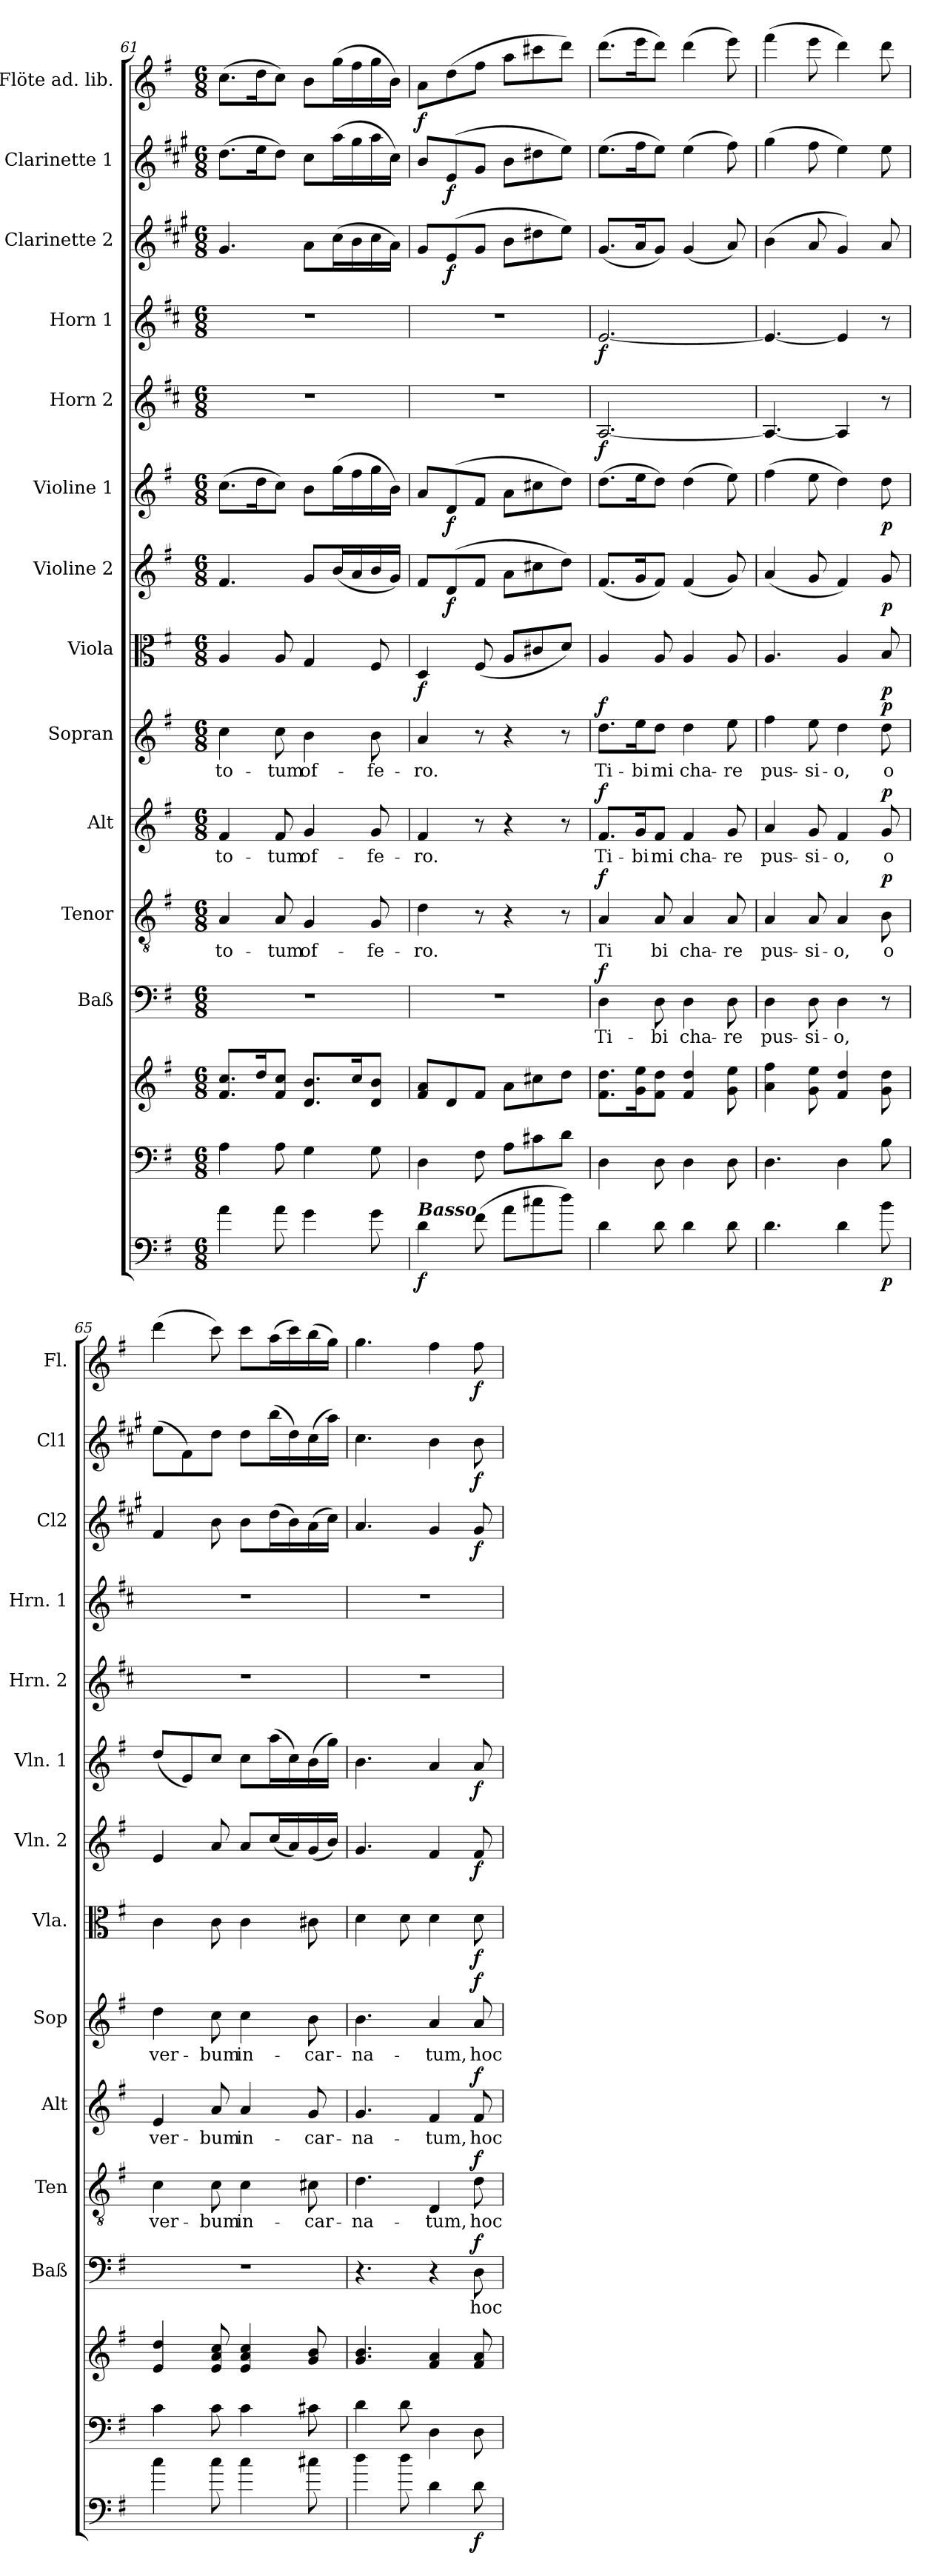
**kern	**dynam	**kern	**kern	**kern	**text	**dynam	**kern	**text	**dynam	**kern	**text	**dynam	**kern	**text	**dynam	**kern	**dynam	**kern	**dynam	**kern	**dynam	**kern	**dynam	**kern	**dynam	**kern	**dynam	**kern	**dynam	**kern	**dynam
*part14	*part14	*part13	*part13	*part12	*part12	*part12	*part11	*part11	*part11	*part10	*part10	*part10	*part9	*part9	*part9	*part8	*part8	*part7	*part7	*part6	*part6	*part5	*part5	*part4	*part4	*part3	*part3	*part2	*part2	*part1	*part1
*staff15	*staff15	*staff14	*staff13	*staff12	*staff12	*staff12	*staff11	*staff11	*staff11	*staff10	*staff10	*staff10	*staff9	*staff9	*staff9	*staff8	*staff8	*staff7	*staff7	*staff6	*staff6	*staff5	*staff5	*staff4	*staff4	*staff3	*staff3	*staff2	*staff2	*staff1	*staff1
*	*	*	*	*I"Baß	*	*	*I"Tenor	*	*	*I"Alt	*	*	*I"Sopran	*	*	*I"Viola	*	*I"Violine 2	*	*I"Violine 1	*	*I"Horn 2	*	*I"Horn 1	*	*I"Clarinette 2	*	*I"Clarinette 1	*	*I"Flöte ad. lib.	*
*	*	*	*	*I'Baß	*	*	*I'Ten	*	*	*I'Alt	*	*	*I'Sop	*	*	*I'Vla.	*	*I'Vln. 2	*	*I'Vln. 1	*	*I'Hrn. 2	*	*I'Hrn. 1	*	*I'Cl2	*	*I'Cl1	*	*I'Fl.	*
*clefF4	*	*clefF4	*clefG2	*clefF4	*	*	*clefGv2	*	*	*clefG2	*	*	*clefG2	*	*	*clefC3	*	*clefG2	*	*clefG2	*	*clefG2	*	*clefG2	*	*clefG2	*	*clefG2	*	*clefG2	*
*ITrd7c12	*	*	*	*	*	*	*	*	*	*	*	*	*	*	*	*	*	*	*	*	*	*ITrd4c7	*	*ITrd4c7	*	*ITrd1c2	*	*ITrd1c2	*	*	*
*k[f#]	*	*k[f#]	*k[f#]	*k[f#]	*	*	*k[f#]	*	*	*k[f#]	*	*	*k[f#]	*	*	*k[f#]	*	*k[f#]	*	*k[f#]	*	*k[f#]	*	*k[f#]	*	*k[f#]	*	*k[f#]	*	*k[f#]	*
*G:	*	*G:	*G:	*G:	*	*	*G:	*	*	*G:	*	*	*G:	*	*	*G:	*	*G:	*	*G:	*	*G:	*	*G:	*	*G:	*	*G:	*	*G:	*
*M6/8	*	*M6/8	*M6/8	*M6/8	*	*	*M6/8	*	*	*M6/8	*	*	*M6/8	*	*	*M6/8	*	*M6/8	*	*M6/8	*	*M6/8	*	*M6/8	*	*M6/8	*	*M6/8	*	*M6/8	*
=61	=61	=61	=61	=61	=61	=61	=61	=61	=61	=61	=61	=61	=61	=61	=61	=61	=61	=61	=61	=61	=61	=61	=61	=61	=61	=61	=61	=61	=61	=61	=61
!	!	!	!	!	!	!	!	!LO:LY:b	!	!	!LO:LY:b	!	!	!LO:LY:b	!	!	!	!	!	!	!	!	!	!	!	!	!	!	!	!	!
4A\	.	4A\	8.f#/ 8.cc/L	2.r	.	.	4A/	to-	.	4f#/	to-	.	4cc\	to-	.	4A/	.	4.f#/	.	(>8.cc\L	.	2.r	.	2.r	.	4.f#/	.	(>8.cc\L	.	(>8.cc\L	.
.	.	.	16dd/k	.	.	.	.	.	.	.	.	.	.	.	.	.	.	.	.	16dd\k	.	.	.	.	.	.	.	16dd\k	.	16dd\k	.
!	!	!	!	!	!	!	!	!LO:LY:b	!	!	!LO:LY:b	!	!	!LO:LY:b	!	!	!	!	!	!	!	!	!	!	!	!	!	!	!	!	!
8A\	.	8A\	8f#/ 8cc/J	.	.	.	8A/	-tum	.	8f#/	-tum	.	8cc\	-tum	.	8A/	.	.	.	8cc\J)	.	.	.	.	.	.	.	8cc\J)	.	8cc\J)	.
!	!	!	!	!	!	!	!	!LO:LY:b	!	!	!LO:LY:b	!	!	!LO:LY:b	!	!	!	!	!	!	!	!	!	!	!	!	!	!	!	!	!
4G\	.	4G\	8.d/ 8.b/L	.	.	.	4G/	of-	.	4g/	of-	.	4b\	of-	.	4G/	.	8g/L	.	8b\L	.	.	.	.	.	8g\L	.	8b\L	.	8b\L	.
.	.	.	.	.	.	.	.	.	.	.	.	.	.	.	.	.	.	(<16b/L	.	(>16gg\L	.	.	.	.	.	(>16b\L	.	(>16gg\L	.	(>16gg\L	.
.	.	.	16cc/k	.	.	.	.	.	.	.	.	.	.	.	.	.	.	16a/	.	16ff#\	.	.	.	.	.	16a\	.	16ff#\	.	16ff#\	.
!	!	!	!	!	!	!	!	!LO:LY:b	!	!	!LO:LY:b	!	!	!LO:LY:b	!	!	!	!	!	!	!	!	!	!	!	!	!	!	!	!	!
8G\	.	8G\	8d/ 8b/J	.	.	.	8G/	-fe-	.	8g/	-fe-	.	8b\	-fe-	.	8F#/	.	16b/	.	16gg\	.	.	.	.	.	16b\	.	16gg\	.	16gg\	.
.	.	.	.	.	.	.	.	.	.	.	.	.	.	.	.	.	.	16g/JJ)	.	16b\JJ)	.	.	.	.	.	16g\JJ)	.	16b\JJ)	.	16b\JJ)	.
=62	=62	=62	=62	=62	=62	=62	=62	=62	=62	=62	=62	=62	=62	=62	=62	=62	=62	=62	=62	=62	=62	=62	=62	=62	=62	=62	=62	=62	=62	=62	=62
!LO:TX:a:Bi:t=Basso	!	!	!	!	!	!	!	!	!	!	!	!	!	!	!	!	!	!	!	!	!	!	!	!	!	!	!	!	!	!	!
!	!LO:DY:b	!	!	!	!	!	!	!LO:LY:b	!	!	!LO:LY:b	!	!	!LO:LY:b	!	!	!LO:DY:b	!	!	!	!	!	!	!	!	!	!	!	!	!	!LO:DY:b
4D\	f	4D\	8f#/ 8a/L	2.r	.	.	4d\	-ro.	.	4f#/	-ro.	.	4a/	-ro.	.	4D/	f	8f#/L	.	8a/L	.	2.r	.	2.r	.	8f#/L	.	8a/L	.	8a\L	f
!	!	!	!	!	!	!	!	!	!	!	!	!	!	!	!	!	!	!	!LO:DY:b	!	!LO:DY:b	!	!	!	!	!	!LO:DY:b	!	!LO:DY:b	!	!
.	.	.	8d/	.	.	.	.	.	.	.	.	.	.	.	.	.	.	(>8d/	f	(>8d/	f	.	.	.	.	(>8d/	f	(>8d/	f	(>8dd\	.
(>8F#\	.	8F#\	8f#/J	.	.	.	8r	.	.	8r	.	.	8r	.	.	(<8F#/	.	8f#/J	.	8f#/J	.	.	.	.	.	8f#/J	.	8f#/J	.	8ff#\J	.
8A\L	.	8A\L	8a\L	.	.	.	4r	.	.	4r	.	.	4r	.	.	8A/L	.	8a\L	.	8a\L	.	.	.	.	.	8a\L	.	8a\L	.	8aa\L	.
8c#X\	.	8c#X\	8cc#X\	.	.	.	.	.	.	.	.	.	.	.	.	8c#X/	.	8cc#X\	.	8cc#X\	.	.	.	.	.	8cc#X\	.	8cc#X\	.	8ccc#X\	.
8d\J)	.	8d\J	8dd\J	.	.	.	8r	.	.	8r	.	.	8r	.	.	8d/J)	.	8dd\J)	.	8dd\J)	.	.	.	.	.	8dd\J)	.	8dd\J)	.	8ddd\J)	.
=63	=63	=63	=63	=63	=63	=63	=63	=63	=63	=63	=63	=63	=63	=63	=63	=63	=63	=63	=63	=63	=63	=63	=63	=63	=63	=63	=63	=63	=63	=63	=63
!	!	!	!	!	!LO:LY:b	!LO:DY:a	!	!LO:LY:b	!LO:DY:a	!	!LO:LY:b	!LO:DY:a	!	!LO:LY:b	!LO:DY:a	!	!	!	!	!	!	!	!LO:DY:b	!	!LO:DY:b	!	!	!	!	!	!
4D\	.	4D\	8.f#\ 8.dd\L	4D\	Ti-	f	4A/	Ti	f	8.f#/L	Ti-	f	8.dd\L	Ti-	f	4A/	.	(<8.f#/L	.	(>8.dd\L	.	[2.D/	f	[2.A/	f	(<8.f#/L	.	(>8.dd\L	.	(>8.ddd\L	.
!	!	!	!	!	!	!	!	!	!	!	!LO:LY:b	!	!	!LO:LY:b	!	!	!	!	!	!	!	!	!	!	!	!	!	!	!	!	!
.	.	.	16g\ 16ee\k	.	.	.	.	.	.	16g/K	-bi	.	16ee\K	-bi	.	.	.	16g/k	.	16ee\k	.	.	.	.	.	16g/k	.	16ee\k	.	16eee\k	.
!	!	!	!	!	!LO:LY:b	!	!	!LO:LY:b	!	!	!LO:LY:b	!	!	!LO:LY:b	!	!	!	!	!	!	!	!	!	!	!	!	!	!	!	!	!
8D\	.	8D\	8f#\ 8dd\J	8D\	-bi	.	8A/	bi	.	8f#/J	mi	.	8dd\J	mi	.	8A/	.	8f#/J)	.	8dd\J)	.	.	.	.	.	8f#/J)	.	8dd\J)	.	8ddd\J)	.
!	!	!	!	!	!LO:LY:b	!	!	!LO:LY:b	!	!	!LO:LY:b	!	!	!LO:LY:b	!	!	!	!	!	!	!	!	!	!	!	!	!	!	!	!	!
4D\	.	4D\	4f#/ 4dd/	4D\	cha-	.	4A/	cha-	.	4f#/	cha-	.	4dd\	cha-	.	4A/	.	(<4f#/	.	(>4dd\	.	.	.	.	.	(<4f#/	.	(>4dd\	.	(>4ddd\	.
!	!	!	!	!	!LO:LY:b	!	!	!LO:LY:b	!	!	!LO:LY:b	!	!	!LO:LY:b	!	!	!	!	!	!	!	!	!	!	!	!	!	!	!	!	!
8D\	.	8D\	8g\ 8ee\	8D\	-re	.	8A/	-re	.	8g/	-re	.	8ee\	-re	.	8A/	.	8g/)	.	8ee\)	.	.	.	.	.	8g/)	.	8ee\)	.	8eee\)	.
!!LO:PB:g=z
=64	=64	=64	=64	=64	=64	=64	=64	=64	=64	=64	=64	=64	=64	=64	=64	=64	=64	=64	=64	=64	=64	=64	=64	=64	=64	=64	=64	=64	=64	=64	=64
!	!	!	!	!	!LO:LY:b	!	!	!LO:LY:b	!	!	!LO:LY:b	!	!	!LO:LY:b	!	!	!	!	!	!	!	!	!	!	!	!	!	!	!	!	!
4.D\	.	4.D\	4a\ 4ff#\	4D\	pus-	.	4A/	pus-	.	4a/	pus-	.	4ff#\	pus-	.	4.A/	.	(<4a/	.	(>4ff#\	.	4.D/_	.	4.A/_	.	(<4a\	.	(>4ff#\	.	(>4fff#\	.
!	!	!	!	!	!LO:LY:b	!	!	!LO:LY:b	!	!	!LO:LY:b	!	!	!LO:LY:b	!	!	!	!	!	!	!	!	!	!	!	!	!	!	!	!	!
.	.	.	8g\ 8ee\	8D\	-si-	.	8A/	-si-	.	8g/	-si-	.	8ee\	-si-	.	.	.	8g/	.	8ee\	.	.	.	.	.	8g/	.	8ee\	.	8eee\	.
!	!	!	!	!	!LO:LY:b	!	!	!LO:LY:b	!	!	!LO:LY:b	!	!	!LO:LY:b	!	!	!	!	!	!	!	!	!	!	!	!	!	!	!	!	!
4D\	.	4D\	4f#/ 4dd/	4D\	-o,	.	4A/	-o,	.	4f#/	-o,	.	4dd\	-o,	.	4A/	.	4f#/)	.	4dd\)	.	4D/]	.	4A/]	.	4f#/)	.	4dd\)	.	4ddd\)	.
!	!LO:DY:b	!	!	!	!	!	!	!LO:LY:b	!LO:DY:a	!	!LO:LY:b	!LO:DY:a	!	!LO:LY:b	!LO:DY:a	!	!LO:DY:b	!	!LO:DY:b	!	!LO:DY:b	!	!	!	!	!	!	!	!	!	!
8B\	p	8B\	8g\ 8dd\	8r	.	.	8B\	o	p	8g/	o	p	8dd\	o	p	8B/	p	8g/	p	8dd\	p	8r	.	8r	.	8g/	.	8dd\	.	8ddd\	.
=65	=65	=65	=65	=65	=65	=65	=65	=65	=65	=65	=65	=65	=65	=65	=65	=65	=65	=65	=65	=65	=65	=65	=65	=65	=65	=65	=65	=65	=65	=65	=65
!	!	!	!	!	!	!	!	!LO:LY:b	!	!	!LO:LY:b	!	!	!LO:LY:b	!	!	!	!	!	!	!	!	!	!	!	!	!	!	!	!	!
4c\	.	4c\	4e/ 4dd/	2.r	.	.	4c\	ver-	.	4e/	ver-	.	4dd\	ver-	.	4c\	.	4e/	.	(<8dd/L	.	2.r	.	2.r	.	4e/	.	(>8dd\L	.	(>4ddd\	.
.	.	.	.	.	.	.	.	.	.	.	.	.	.	.	.	.	.	.	.	8e/)	.	.	.	.	.	.	.	8e\)	.	.	.
!	!	!	!	!	!	!	!	!LO:LY:b	!	!	!LO:LY:b	!	!	!LO:LY:b	!	!	!	!	!	!	!	!	!	!	!	!	!	!	!	!	!
8c\	.	8c\	8e/ 8a/ 8cc/	.	.	.	8c\	-bum	.	8a/	-bum	.	8cc\	-bum	.	8c\	.	8a/	.	8cc/J	.	.	.	.	.	8a\	.	8cc\J	.	8ccc\)	.
!	!	!	!	!	!	!	!	!LO:LY:b	!	!	!LO:LY:b	!	!	!LO:LY:b	!	!	!	!	!	!	!	!	!	!	!	!	!	!	!	!	!
4c\	.	4c\	4e/ 4a/ 4cc/	.	.	.	4c\	in-	.	4a/	in-	.	4cc\	in-	.	4c\	.	8a/L	.	8cc\L	.	.	.	.	.	8a\L	.	8cc\L	.	8ccc\L	.
.	.	.	.	.	.	.	.	.	.	.	.	.	.	.	.	.	.	(<16cc/L	.	(>16aa\L	.	.	.	.	.	(>16cc\L	.	(>16aa\L	.	(>16aa\L	.
.	.	.	.	.	.	.	.	.	.	.	.	.	.	.	.	.	.	16a/)	.	16cc\)	.	.	.	.	.	16a\)	.	16cc\)	.	16ccc\)	.
!	!	!	!	!	!	!	!	!LO:LY:b	!	!	!LO:LY:b	!	!	!LO:LY:b	!	!	!	!	!	!	!	!	!	!	!	!	!	!	!	!	!
8c#X\	.	8c#X\	8g/ 8b/	.	.	.	8c#X\	-car-	.	8g/	-car-	.	8b\	-car-	.	8c#X\	.	(<16g/	.	(>16b\	.	.	.	.	.	(>16g\	.	(>16b\	.	(>16bb\	.
.	.	.	.	.	.	.	.	.	.	.	.	.	.	.	.	.	.	16b/JJ)	.	16gg\JJ)	.	.	.	.	.	16b\JJ)	.	16gg\JJ)	.	16gg\JJ)	.
=66	=66	=66	=66	=66	=66	=66	=66	=66	=66	=66	=66	=66	=66	=66	=66	=66	=66	=66	=66	=66	=66	=66	=66	=66	=66	=66	=66	=66	=66	=66	=66
!	!	!	!	!	!	!	!	!LO:LY:b	!	!	!LO:LY:b	!	!	!LO:LY:b	!	!	!	!	!	!	!	!	!	!	!	!	!	!	!	!	!
4d\	.	4d\	4.g/ 4.b/	4.r	.	.	4.d\	-na-	.	4.g/	-na-	.	4.b\	-na-	.	4d\	.	4.g/	.	4.b\	.	2.r	.	2.r	.	4.g/	.	4.b\	.	4.gg\	.
8d\	.	8d\	.	.	.	.	.	.	.	.	.	.	.	.	.	8d\	.	.	.	.	.	.	.	.	.	.	.	.	.	.	.
!	!	!	!	!	!	!	!	!LO:LY:b	!	!	!LO:LY:b	!	!	!LO:LY:b	!	!	!	!	!	!	!	!	!	!	!	!	!	!	!	!	!
4D\	.	4D\	4f#/ 4a/	4r	.	.	4D/	-tum,	.	4f#/	-tum,	.	4a/	-tum,	.	4d\	.	4f#/	.	4a/	.	.	.	.	.	4f#/	.	4a\	.	4ff#\	.
!	!LO:DY:b	!	!	!	!LO:LY:b	!LO:DY:a	!	!LO:LY:b	!LO:DY:a	!	!LO:LY:b	!LO:DY:a	!	!LO:LY:b	!LO:DY:a	!	!LO:DY:b	!	!LO:DY:b	!	!LO:DY:b	!	!	!	!	!	!LO:DY:b	!	!LO:DY:b	!	!LO:DY:b
8D\	f	8D\	8f#/ 8a/	8D\	hoc	f	8d\	hoc	f	8f#/	hoc	f	8a/	hoc	f	8d\	f	8f#/	f	8a/	f	.	.	.	.	8f#/	f	8a\	f	8ff#\	f
=	=	=	=	=	=	=	=	=	=	=	=	=	=	=	=	=	=	=	=	=	=	=	=	=	=	=	=	=	=	=	=
*-	*-	*-	*-	*-	*-	*-	*-	*-	*-	*-	*-	*-	*-	*-	*-	*-	*-	*-	*-	*-	*-	*-	*-	*-	*-	*-	*-	*-	*-	*-	*-
